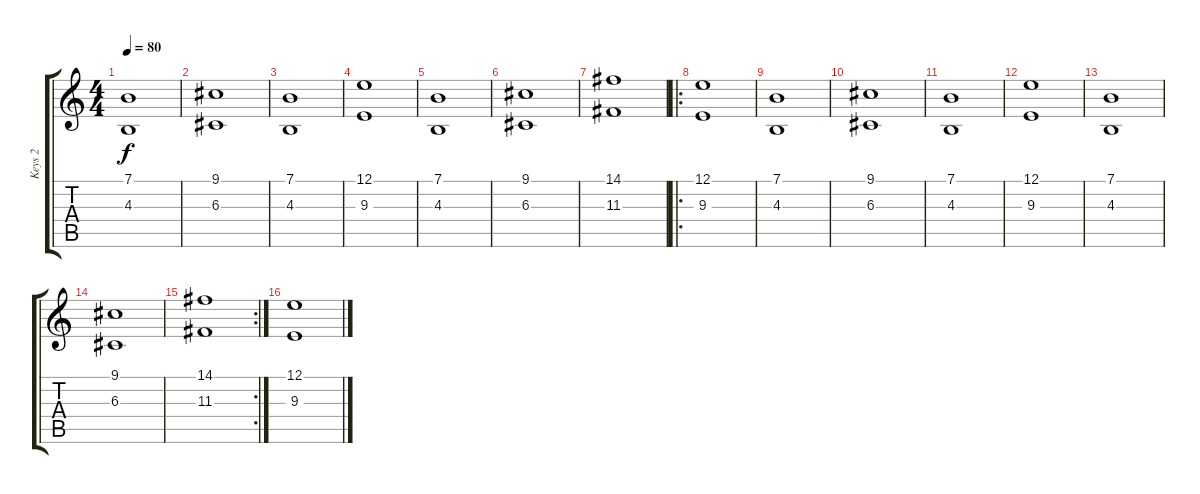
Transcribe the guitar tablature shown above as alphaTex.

\track ("Keys 2" "Keys 2") {instrument pad6metallic}
\staff {score tabs}
\tuning (E4 B3 G3 D3 A2 E2) {hide}
\ts (4 4)
\tempo 80
\clef g2
\ks c
(7.1 4.3).1{dy f} |
(9.1 6.3).1 |
(7.1 4.3).1 |
(12.1 9.3).1 |
(7.1 4.3).1 |
(9.1 6.3).1 |
(14.1 11.3).1 |
\ro
(12.1 9.3).1 |
(7.1 4.3).1 |
(9.1 6.3).1 |
(7.1 4.3).1 |
(12.1 9.3).1 |
(7.1 4.3).1 |
(9.1 6.3).1 |
\rc 2
(14.1 11.3).1 |
(12.1 9.3).1
